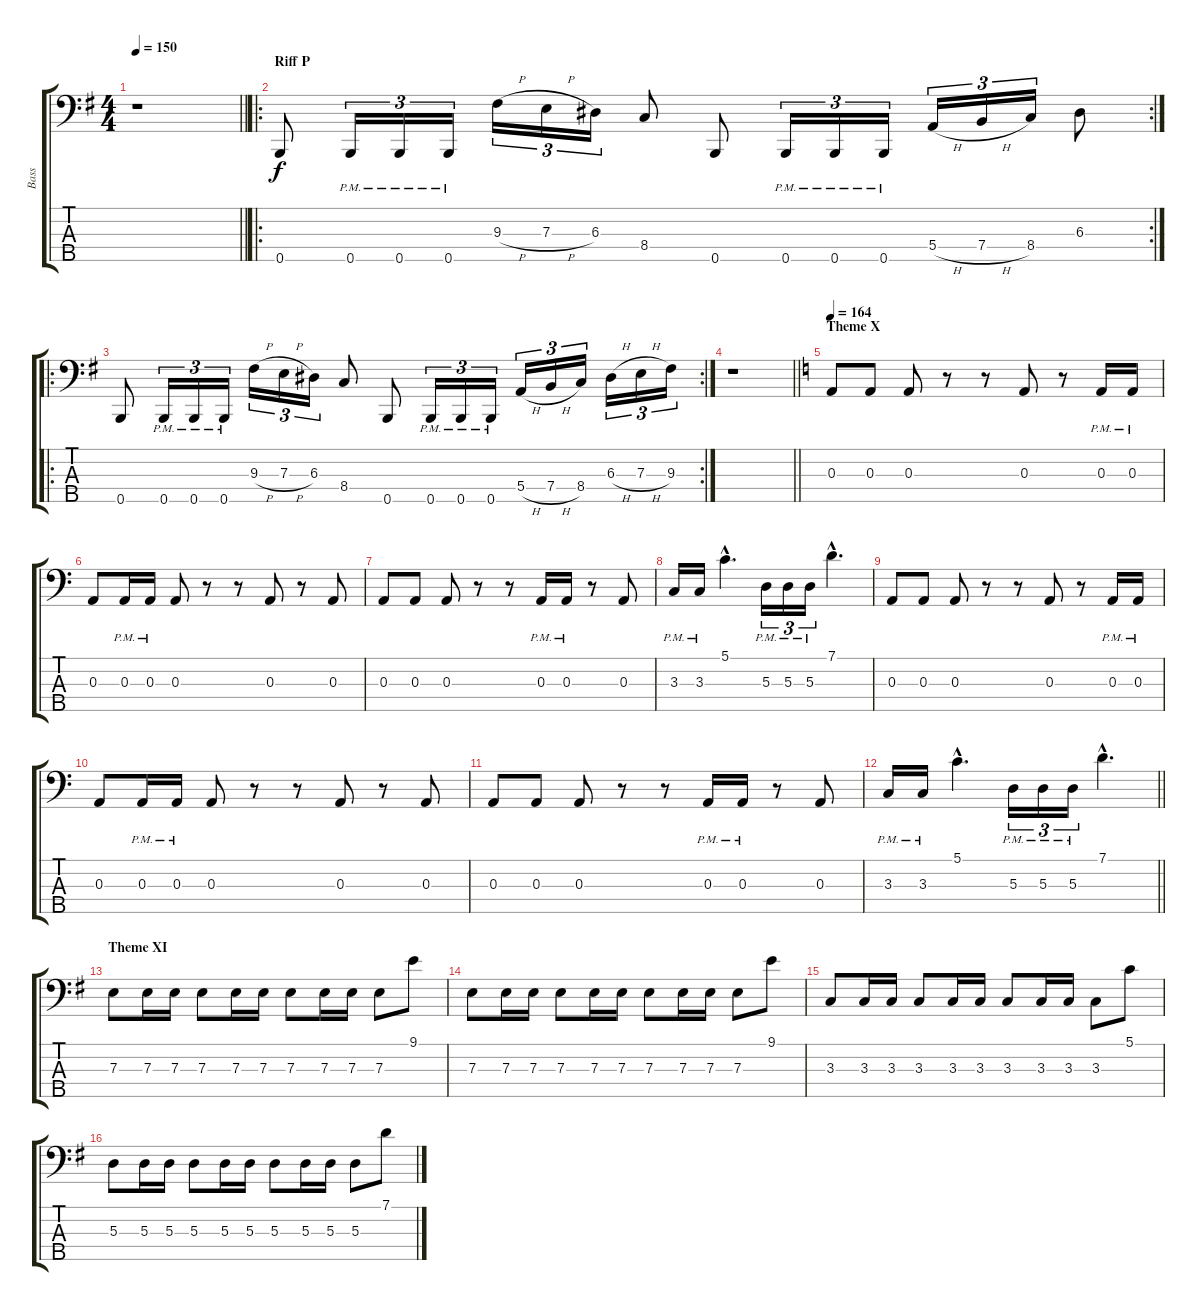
\track ("Bass" "Bass") {instrument electricbassfinger}
\staff {score tabs}
\tuning (G2 D2 A1 E1 B0) {hide}
\ts (4 4)
\tempo 150
\clef f4
\barLineRight lightlight
\ks eminor
r.1{dy f} |
\ro
\rc 2
\section ("" "Riff P")
0.5.8 0.5{pm}.16{tu (3 2)} 0.5{pm}.16{tu (3 2)} 0.5{pm}.16{tu (3 2)} 9.3{h}.16{tu (3 2)} 7.3{h}.16{tu (3 2)} 6.3.16{tu (3 2)} 8.4.8 0.5.8 0.5{pm}.16{tu (3 2)} 0.5{pm}.16{tu (3 2)} 0.5{pm}.16{tu (3 2)} 5.4{h}.16{tu (3 2)} 7.4{h}.16{tu (3 2)} 8.4.16{tu (3 2)} 6.3.8 |
\ro
\rc 2
0.5.8 0.5{pm}.16{tu (3 2)} 0.5{pm}.16{tu (3 2)} 0.5{pm}.16{tu (3 2)} 9.3{h}.16{tu (3 2)} 7.3{h}.16{tu (3 2)} 6.3.16{tu (3 2)} 8.4.8 0.5.8 0.5{pm}.16{tu (3 2)} 0.5{pm}.16{tu (3 2)} 0.5{pm}.16{tu (3 2)} 5.4{h}.16{tu (3 2)} 7.4{h}.16{tu (3 2)} 8.4.16{tu (3 2)} 6.3{h}.16{tu (3 2)} 7.3{h}.16{tu (3 2)} 9.3.16{tu (3 2)} |
\barLineRight lightlight
r.1 |
\section ("" "Theme X")
\tempo 164
\ks aminor
0.3.8 0.3.8 0.3.8 r.8 r.8 0.3.8 r.8 0.3{pm}.16 0.3{pm}.16 |
0.3.8 0.3{pm}.16 0.3{pm}.16 0.3.8 r.8 r.8 0.3.8 r.8 0.3.8 |
0.3.8 0.3.8 0.3.8 r.8 r.8 0.3{pm}.16 0.3{pm}.16 r.8 0.3.8 |
3.3{pm}.16 3.3{pm}.16 5.1{hac}.4{d} 5.3{pm}.16{tu (3 2)} 5.3{pm}.16{tu (3 2)} 5.3{pm}.16{tu (3 2)} 7.1{hac}.4{d} |
0.3.8 0.3.8 0.3.8 r.8 r.8 0.3.8 r.8 0.3{pm}.16 0.3{pm}.16 |
0.3.8 0.3{pm}.16 0.3{pm}.16 0.3.8 r.8 r.8 0.3.8 r.8 0.3.8 |
0.3.8 0.3.8 0.3.8 r.8 r.8 0.3{pm}.16 0.3{pm}.16 r.8 0.3.8 |
\barLineRight lightlight
3.3{pm}.16 3.3{pm}.16 5.1{hac}.4{d} 5.3{pm}.16{tu (3 2)} 5.3{pm}.16{tu (3 2)} 5.3{pm}.16{tu (3 2)} 7.1{hac}.4{d} |
\section ("" "Theme XI")
\ks eminor
7.3.8 7.3.16 7.3.16 7.3.8 7.3.16 7.3.16 7.3.8 7.3.16 7.3.16 7.3.8 9.1.8 |
7.3.8 7.3.16 7.3.16 7.3.8 7.3.16 7.3.16 7.3.8 7.3.16 7.3.16 7.3.8 9.1.8 |
3.3.8 3.3.16 3.3.16 3.3.8 3.3.16 3.3.16 3.3.8 3.3.16 3.3.16 3.3.8 5.1.8 |
5.3.8 5.3.16 5.3.16 5.3.8 5.3.16 5.3.16 5.3.8 5.3.16 5.3.16 5.3.8 7.1.8
